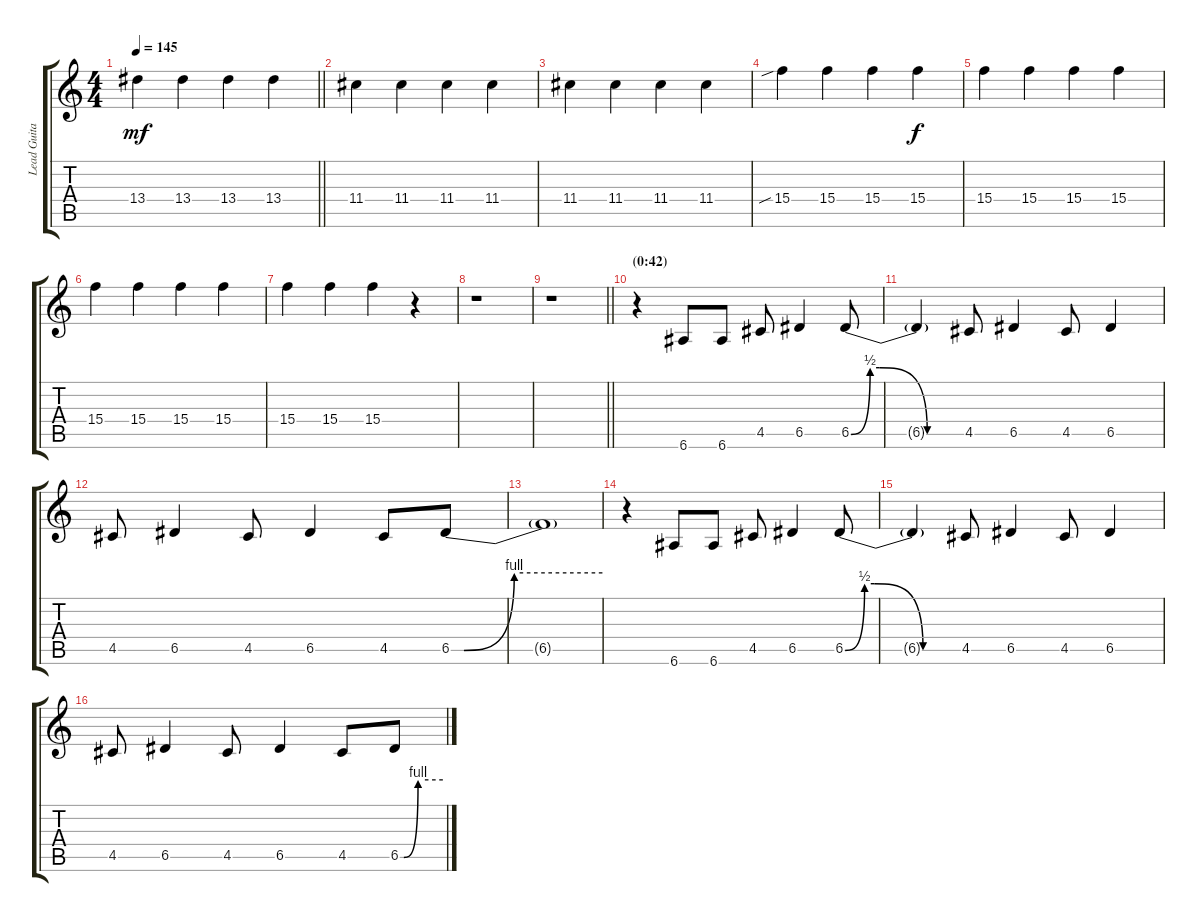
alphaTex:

\track ("Lead Guitar" "Lead Guita") {instrument overdrivenguitar}
\staff {score tabs}
\tuning (E4 B3 G3 D3 A2 E2) {hide}
\ts (4 4)
\tempo 145
\clef g2
\barLineRight lightlight
\ks c
13.4.4{dy mf} 13.4.4 13.4.4 13.4.4 |
11.4.4 11.4.4 11.4.4 11.4.4 |
11.4.4 11.4.4 11.4.4 11.4.4 |
15.4{sib}.4 15.4.4 15.4.4 15.4.4{dy f} |
15.4.4 15.4.4 15.4.4 15.4.4 |
15.4.4 15.4.4 15.4.4 15.4.4 |
15.4.4 15.4.4 15.4.4 r.4 |
r.1 |
\barLineRight lightlight
r.1 |
\section ("" "(0:42)")
r.4 6.6.8 6.6.8 4.5.8 6.5.4 6.5{be (custom 0 0 10 2 15 2 40 0 60 0)}.8 |
6.5{t}.4 4.5.8 6.5.4 4.5.8 6.5.4 |
4.5.8 6.5.4 4.5.8 6.5.4 4.5.8 6.5{be (custom 0 0 5 0 25 4 60 4)}.8 |
6.5{t}.1 |
r.4 6.6.8 6.6.8 4.5.8 6.5.4 6.5{be (custom 0 0 10 2 15 2 40 0 60 0)}.8 |
6.5{t}.4 4.5.8 6.5.4 4.5.8 6.5.4 |
4.5.8 6.5.4 4.5.8 6.5.4 4.5.8 6.5{be (custom 0 0 5 0 25 4 60 4)}.8
